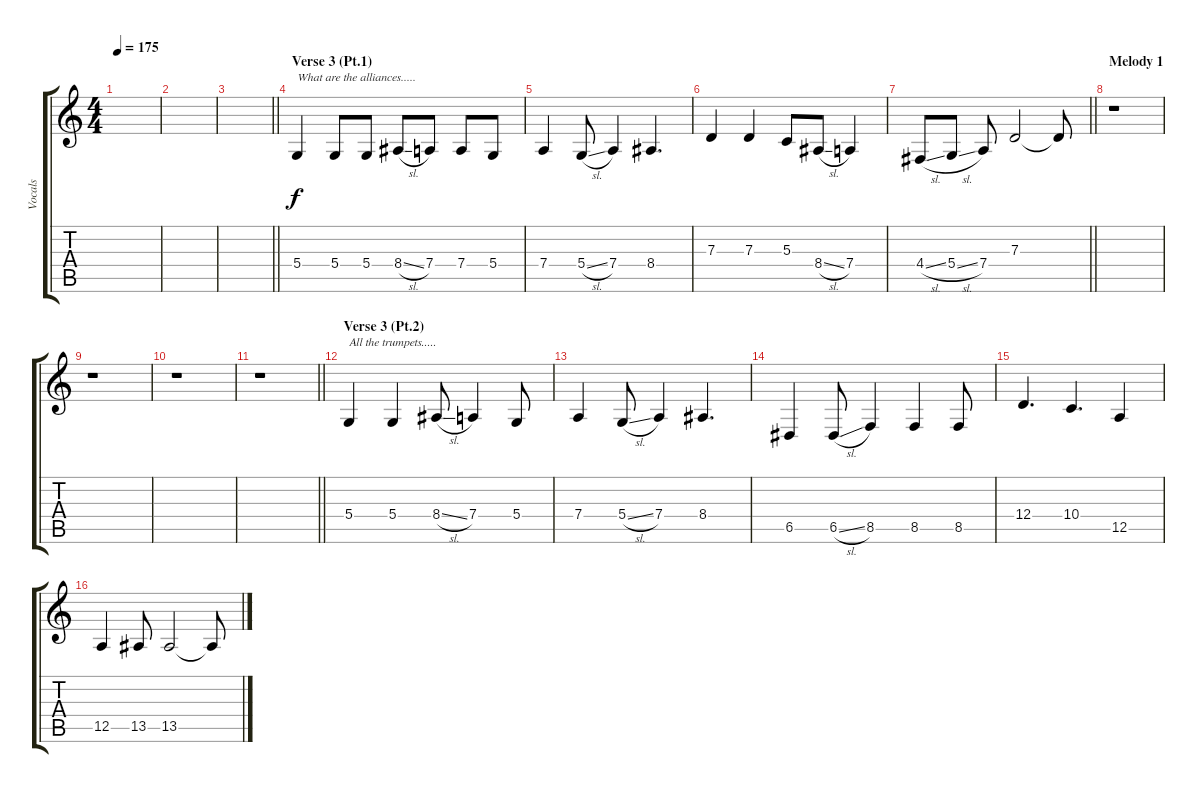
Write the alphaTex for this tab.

\track ("Vocals" "Vocals") {instrument lead6voice}
\staff {score tabs}
\tuning (E4 B3 G3 D3 A2 E2) {hide}
\ts (4 4)
\tempo 175
\clef g2
\ks c
|
|
\barLineRight lightlight
|
\section ("" "Verse 3 (Pt.1)")
5.4.4{txt "What are the alliances....."} 5.4.8 5.4.8 8.4{sl}.8 7.4.8 7.4.8 5.4.8 |
7.4.4 5.4{sl}.8 7.4.4 8.4.4{d} |
7.3.4 7.3.4 5.3.8 8.4{sl}.8 7.4.4 |
\barLineRight lightlight
4.4{sl}.8 5.4{sl}.8 7.4.8 7.3.2 7.3{t}.8 |
\section ("" "Melody 1")
r.1 |
r.1 |
r.1 |
\barLineRight lightlight
r.1 |
\section ("" "Verse 3 (Pt.2)")
5.4.4{txt "All the trumpets....."} 5.4.4 8.4{sl}.8 7.4.4 5.4.8 |
7.4.4 5.4{sl}.8 7.4.4 8.4.4{d} |
6.5.4 6.5{sl}.8 8.5.4 8.5.4 8.5.8 |
12.4.4{d} 10.4.4{d} 12.5.4 |
12.5.4 13.5.8 13.5.2 13.5{t}.8
